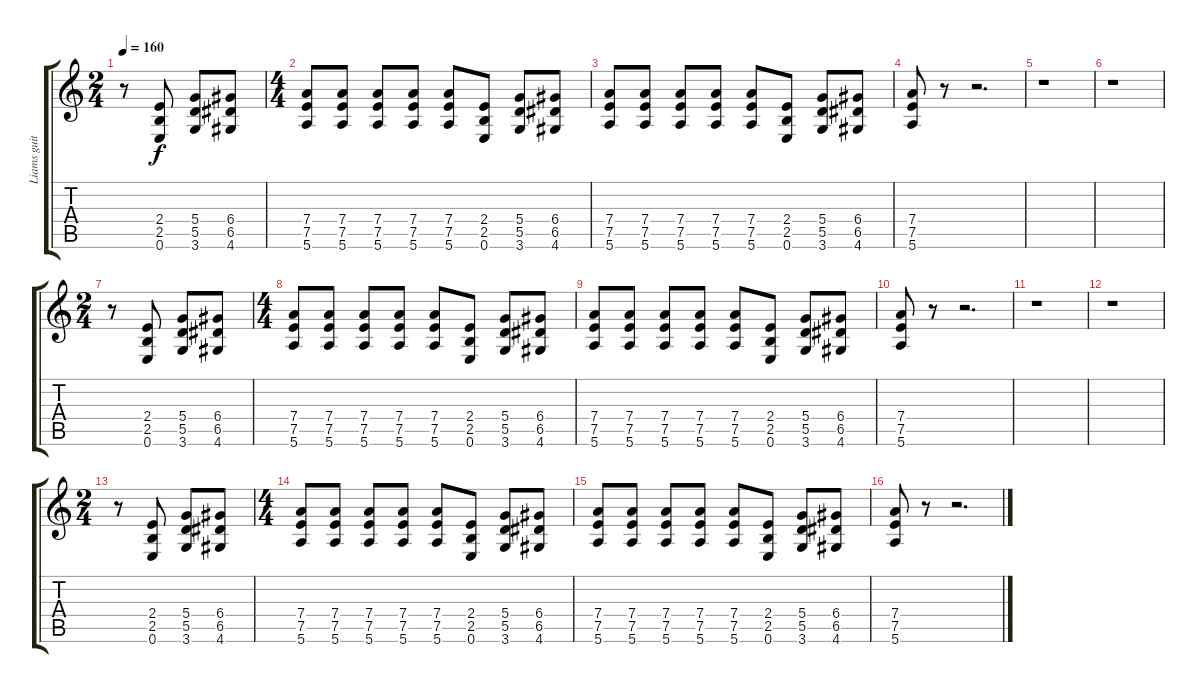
\track ("Liams guitar effect" "Liams guit") {instrument electricbassfinger}
\staff {score tabs}
\tuning (E4 B3 G3 D3 A2 E2) {hide}
\ts (2 4)
\tempo 160
\clef g2
\ks c
r.8{dy f instrument electricbassfinger} (2.4 2.5 0.6).8 (5.4 5.5 3.6).8 (6.4 6.5 4.6).8 |
\ts (4 4)
(7.4 7.5 5.6).8 (7.4 7.5 5.6).8 (7.4 7.5 5.6).8 (7.4 7.5 5.6).8 (7.4 7.5 5.6).8 (2.4 2.5 0.6).8 (5.4 5.5 3.6).8 (6.4 6.5 4.6).8 |
(7.4 7.5 5.6).8 (7.4 7.5 5.6).8 (7.4 7.5 5.6).8 (7.4 7.5 5.6).8 (7.4 7.5 5.6).8 (2.4 2.5 0.6).8 (5.4 5.5 3.6).8 (6.4 6.5 4.6).8 |
(7.4 7.5 5.6).8 r.8 r.2{d} |
r.1 |
r.1 |
\ts (2 4)
r.8 (2.4 2.5 0.6).8 (5.4 5.5 3.6).8 (6.4 6.5 4.6).8 |
\ts (4 4)
(7.4 7.5 5.6).8 (7.4 7.5 5.6).8 (7.4 7.5 5.6).8 (7.4 7.5 5.6).8 (7.4 7.5 5.6).8 (2.4 2.5 0.6).8 (5.4 5.5 3.6).8 (6.4 6.5 4.6).8 |
(7.4 7.5 5.6).8 (7.4 7.5 5.6).8 (7.4 7.5 5.6).8 (7.4 7.5 5.6).8 (7.4 7.5 5.6).8 (2.4 2.5 0.6).8 (5.4 5.5 3.6).8 (6.4 6.5 4.6).8 |
(7.4 7.5 5.6).8 r.8 r.2{d} |
r.1 |
r.1 |
\ts (2 4)
r.8 (2.4 2.5 0.6).8 (5.4 5.5 3.6).8 (6.4 6.5 4.6).8 |
\ts (4 4)
(7.4 7.5 5.6).8 (7.4 7.5 5.6).8 (7.4 7.5 5.6).8 (7.4 7.5 5.6).8 (7.4 7.5 5.6).8 (2.4 2.5 0.6).8 (5.4 5.5 3.6).8 (6.4 6.5 4.6).8 |
(7.4 7.5 5.6).8 (7.4 7.5 5.6).8 (7.4 7.5 5.6).8 (7.4 7.5 5.6).8 (7.4 7.5 5.6).8 (2.4 2.5 0.6).8 (5.4 5.5 3.6).8 (6.4 6.5 4.6).8 |
(7.4 7.5 5.6).8 r.8 r.2{d}
